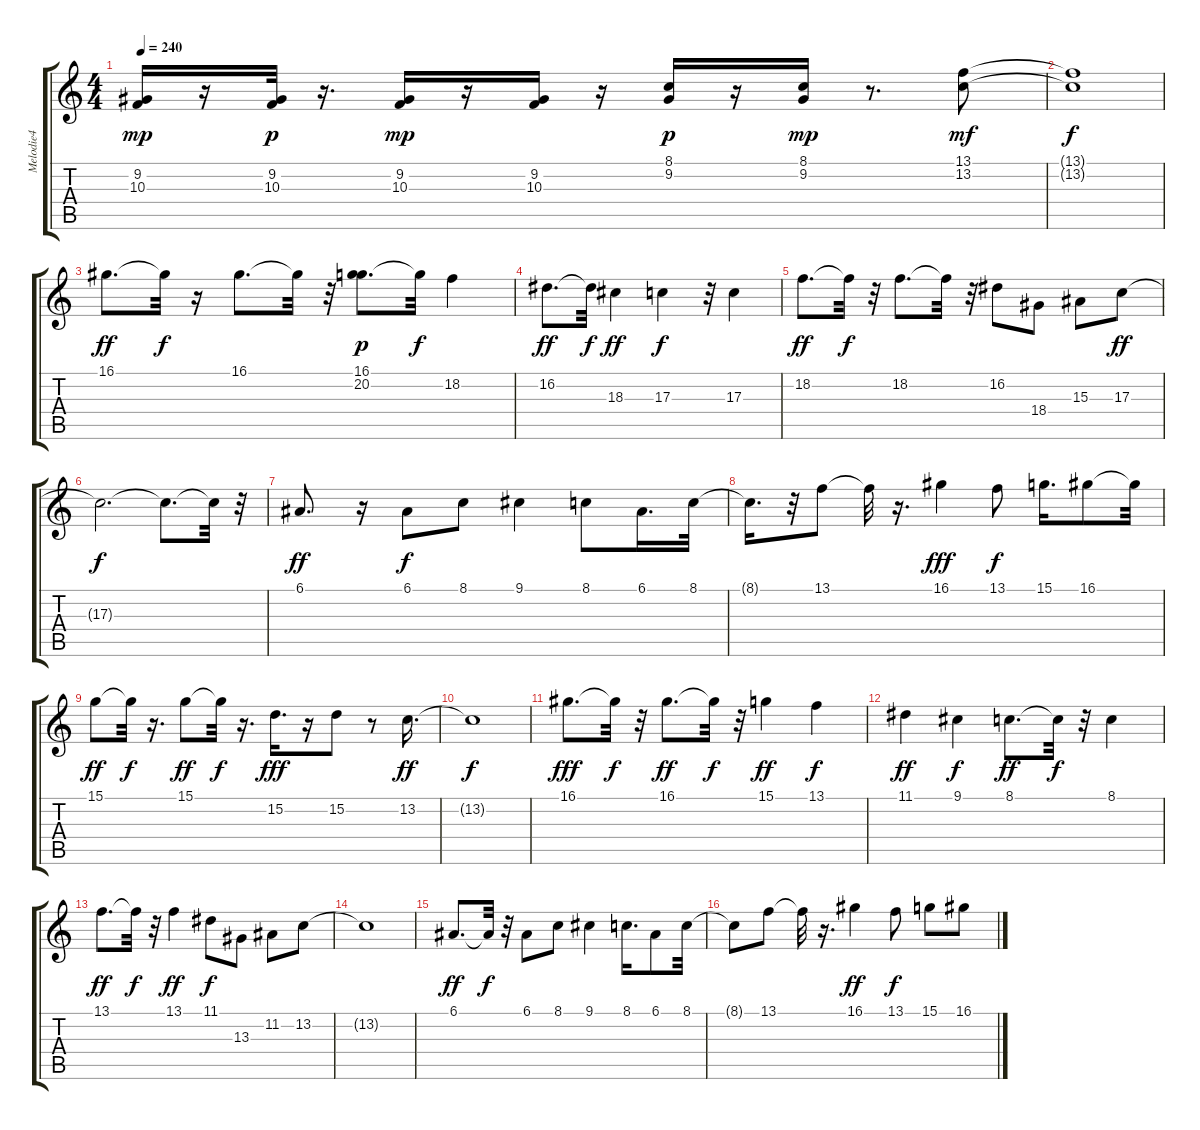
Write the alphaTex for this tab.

\track ("Melodie4" "Melodie4") {instrument harmonica}
\staff {score tabs}
\tuning (E4 B3 G3 D3 A2 E2) {hide}
\ts (4 4)
\tempo 240
\clef g2
\ks c
(9.2 10.3).16{dy mp} r.16 (9.2 10.3).32{dy p} r.16{d} (9.2 10.3).16{dy mp} r.16 (9.2 10.3).16 r.16 (8.1 9.2).16{dy p} r.16 (8.1 9.2).16{dy mp} r.8{d} (13.1 13.2).8{dy mf} |
(13.1{t} 13.2{t}).1{dy f} |
16.1.8{d dy ff} 16.1{t}.32{dy f} r.16 16.1.8{d} 16.1{t}.32 r.32 (16.1 20.2).8{d dy p} 20.2{t}.32{dy f} 18.2.4 |
16.2.8{d dy ff} 16.2{t}.32{dy f} 18.3.4{dy ff} 17.3.4{dy f} r.32 17.3.4 |
18.2.8{d dy ff} 18.2{t}.32{dy f} r.32 18.2.8{d} 18.2{t}.32 r.32 16.2.8 18.4.8 15.3.8 17.3.8{dy ff} |
17.3{t}.2{d dy f} 17.3{t}.8{d} 17.3{t}.32 r.32 |
6.1.8{d dy ff} r.16 6.1.8{dy f} 8.1.8 9.1.4 8.1.8 6.1.16{d} 8.1.32 |
8.1{t}.16{d} r.32 13.1.8 13.1{t}.32 r.16{d} 16.1.4{dy fff} 13.1.8{dy f} 15.1.16{d} 16.1.8 16.1{t}.32 |
15.1.8{dy ff} 15.1{t}.32{dy f} r.16{d} 15.1.8{dy ff} 15.1{t}.32{dy f} r.16{d} 15.2.16{d dy fff} r.16 15.2.8 r.8 13.2.16{d dy ff} |
13.2{t}.1{dy f} |
16.1.8{d dy fff} 16.1{t}.32{dy f} r.32 16.1.8{d dy ff} 16.1{t}.32{dy f} r.32 15.1.4{dy ff} 13.1.4{dy f} |
11.1.4{dy ff} 9.1.4{dy f} 8.1.8{d dy ff} 8.1{t}.32{dy f} r.32 8.1.4 |
13.1.8{d dy ff} 13.1{t}.32{dy f} r.32 13.1.4{dy ff} 11.1.8{dy f} 13.3.8 11.2.8 13.2.8 |
13.2{t}.1 |
6.1.8{d dy ff} 6.1{t}.32{dy f} r.32 6.1.8 8.1.8 9.1.4 8.1.16{d} 6.1.8 8.1.32 |
8.1{t}.8 13.1.8 13.1{t}.32 r.16{d} 16.1.4{dy ff} 13.1.8{dy f} 15.1.8 16.1.8
